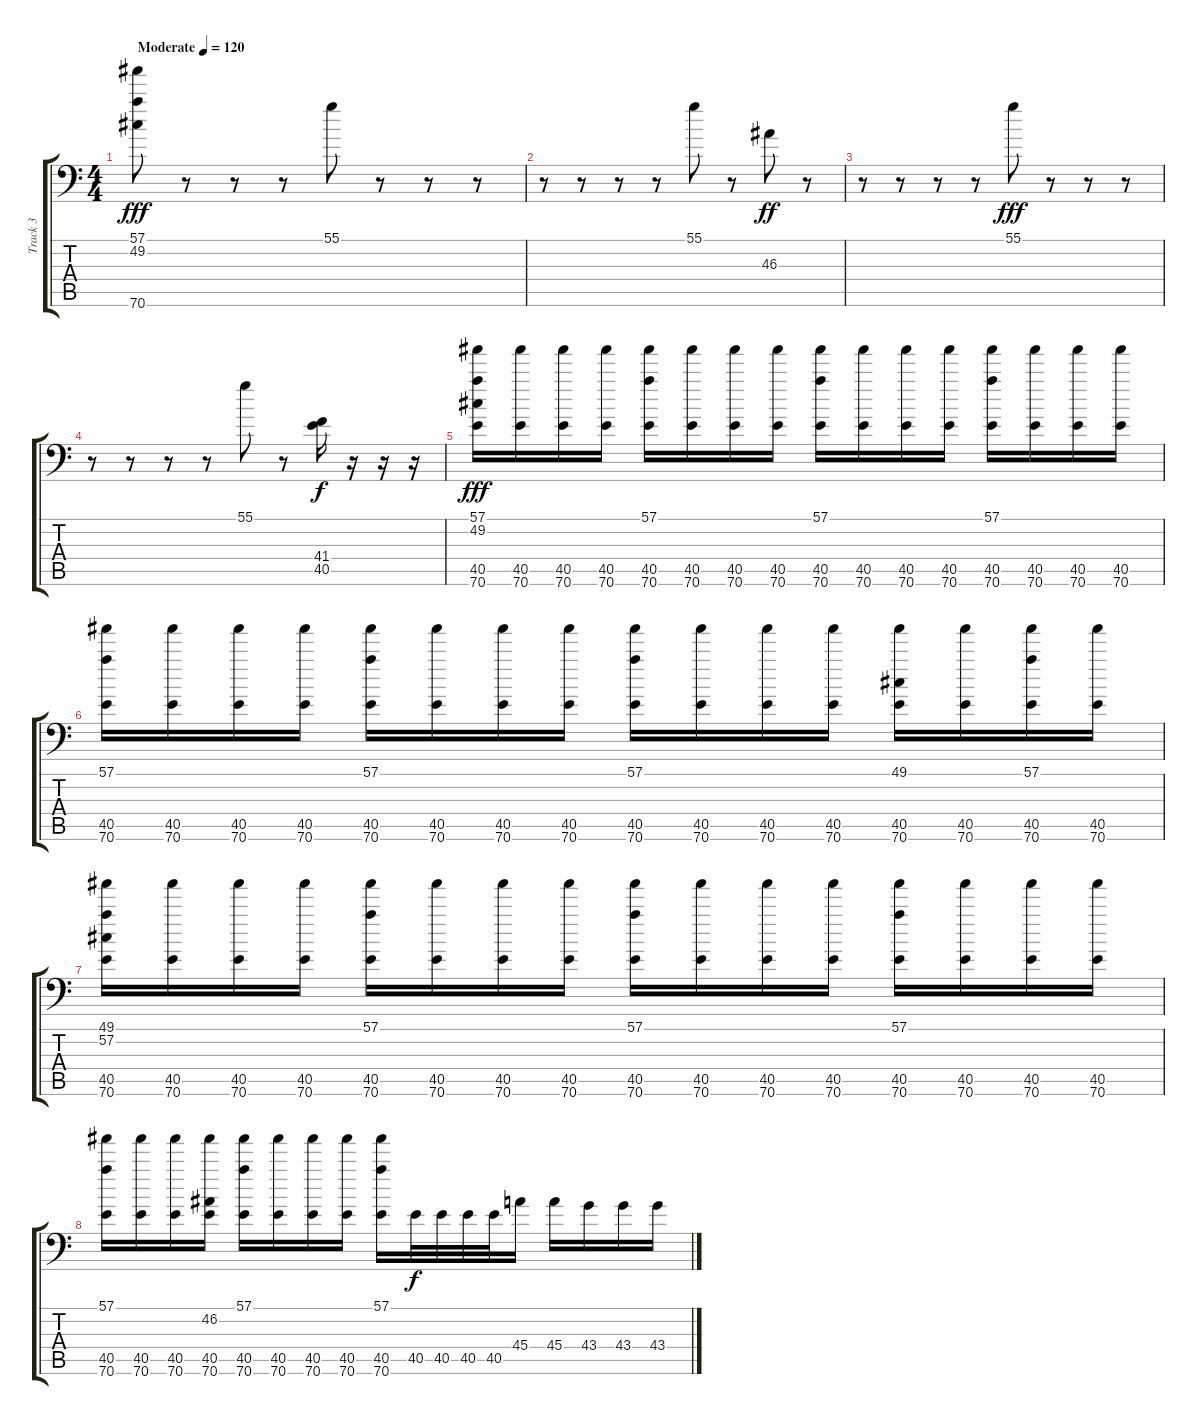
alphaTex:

\track ("Track 3" "Track 3") {instrument acousticgrandpiano}
\staff {score tabs}
\tuning (C-1 C-1 C-1 C-1 C-1 C-1) {hide}
\ts (4 4)
\tempo (120 "Moderate")
\clef f4
\ks c
(57.1 49.2 70.6).8{dy fff instrument acousticgrandpiano} r.8 r.8 r.8 55.1.8 r.8 r.8 r.8 |
r.8 r.8 r.8 r.8 55.1.8 r.8 46.3.8{dy ff} r.8 |
r.8 r.8 r.8 r.8 55.1.8{dy fff} r.8 r.8 r.8 |
r.8 r.8 r.8 r.8 55.1.8 r.8 (41.4 40.5).16{dy f} r.16 r.16 r.16 |
(57.1 49.2 40.5 70.6).16{dy fff} (40.5 70.6).16 (40.5 70.6).16 (40.5 70.6).16 (57.1 40.5 70.6).16 (40.5 70.6).16 (40.5 70.6).16 (40.5 70.6).16 (57.1 40.5 70.6).16 (40.5 70.6).16 (40.5 70.6).16 (40.5 70.6).16 (57.1 40.5 70.6).16 (40.5 70.6).16 (40.5 70.6).16 (40.5 70.6).16 |
(57.1 40.5 70.6).16 (40.5 70.6).16 (40.5 70.6).16 (40.5 70.6).16 (57.1 40.5 70.6).16 (40.5 70.6).16 (40.5 70.6).16 (40.5 70.6).16 (57.1 40.5 70.6).16 (40.5 70.6).16 (40.5 70.6).16 (40.5 70.6).16 (49.1 40.5 70.6).16 (40.5 70.6).16 (57.1 40.5 70.6).16 (40.5 70.6).16 |
(49.1 57.2 40.5 70.6).16 (40.5 70.6).16 (40.5 70.6).16 (40.5 70.6).16 (57.1 40.5 70.6).16 (40.5 70.6).16 (40.5 70.6).16 (40.5 70.6).16 (57.1 40.5 70.6).16 (40.5 70.6).16 (40.5 70.6).16 (40.5 70.6).16 (57.1 40.5 70.6).16 (40.5 70.6).16 (40.5 70.6).16 (40.5 70.6).16 |
(57.1 40.5 70.6).16 (40.5 70.6).16 (40.5 70.6).16 (46.2 40.5 70.6).16 (57.1 40.5 70.6).16 (40.5 70.6).16 (40.5 70.6).16 (40.5 70.6).16 (57.1 40.5 70.6).16 40.5.32{dy f} 40.5.32 40.5.32 40.5.32 45.4.16 45.4.16 43.4.16 43.4.16 43.4.16
